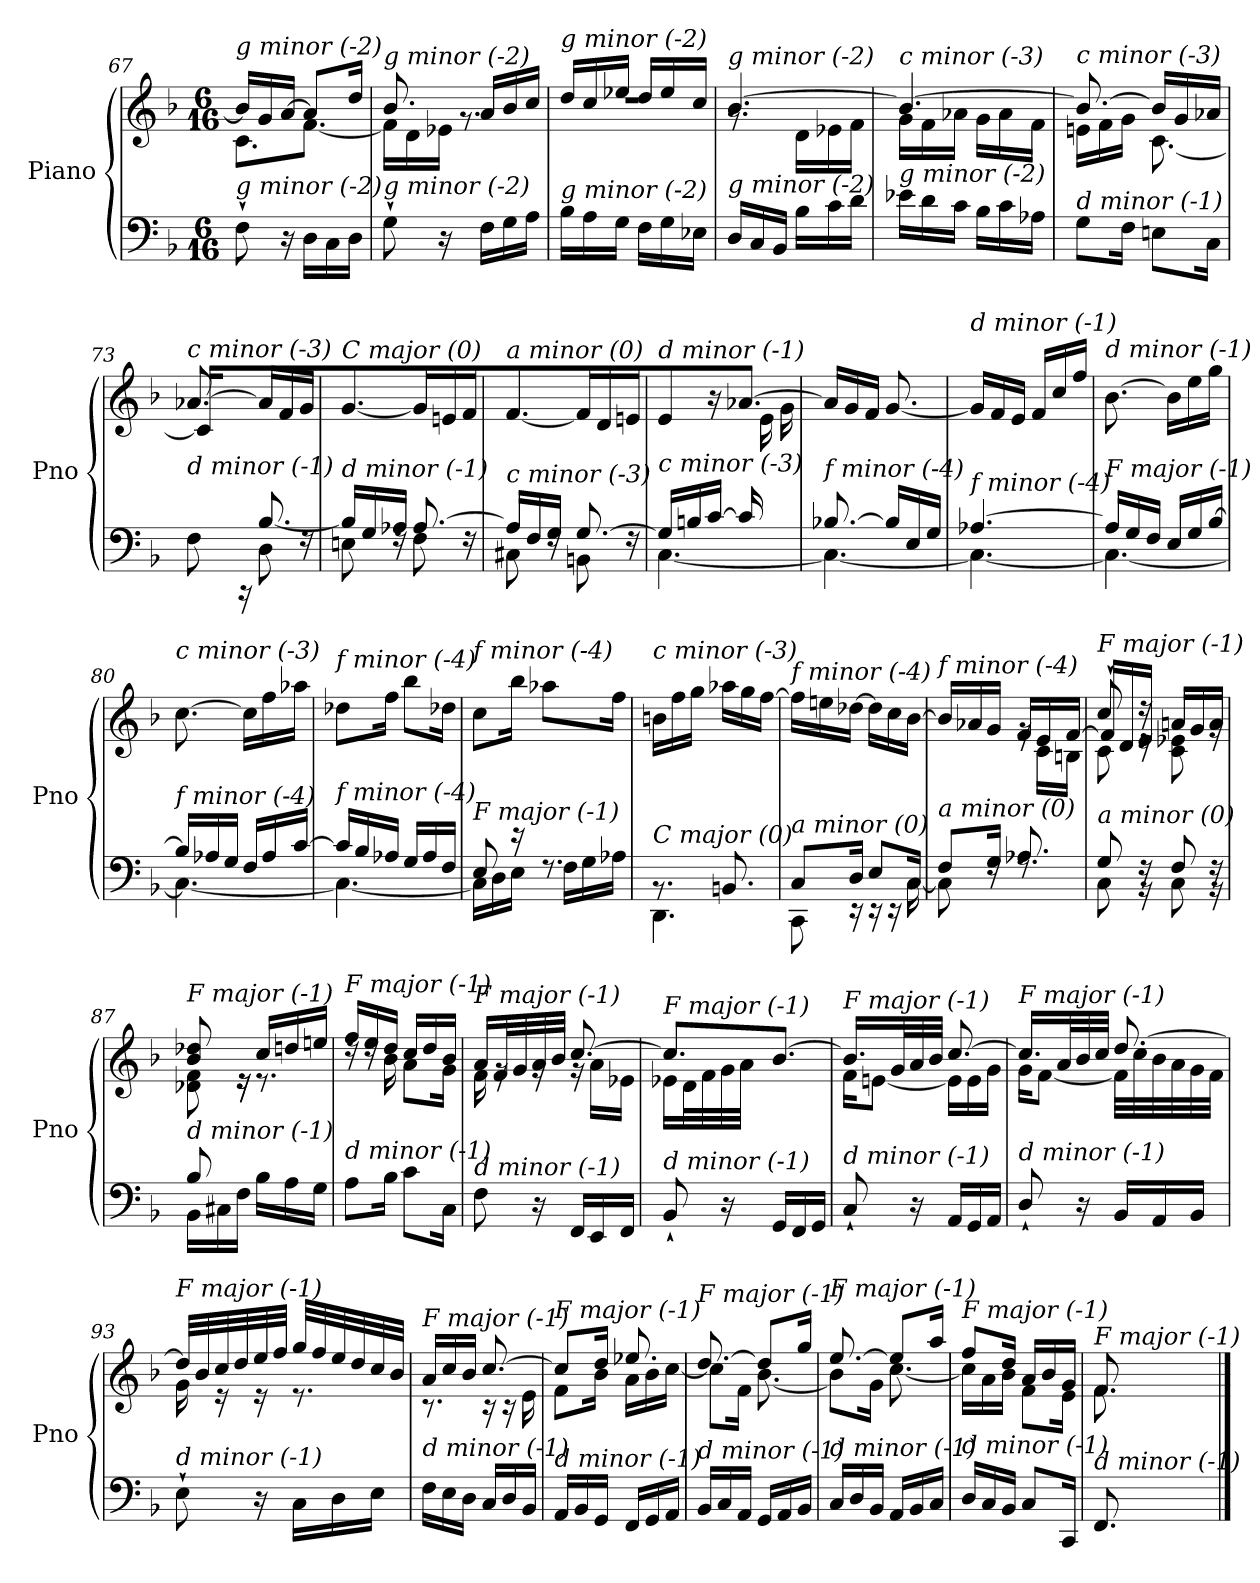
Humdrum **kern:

**kern	**kern
*part1	*part1
*staff2	*staff1
*I"Piano	*
*I'Pno	*
!!LO:PB:g=z
*clefF4	*clefG2
*k[b-]	*k[b-]
*M6/16	*M6/16
=67	=67
*	*^
!	!LO:TX:i:t=g minor (-2)	!
!LO:TX:i:t=g minor (-2)	!	!
8F`\	16b-/LL]	8.c\L
.	16g/	.
16r	[16a/JJ	.
16D\LL	8a/L]	[8.f\J
16C\	.	.
16D\JJ	16dd/Jk	.
=68	=68	=68
!	!LO:TX:i:t=g minor (-2)	!
!LO:TX:i:t=g minor (-2)	!	!
8G`\	8.b-/	16f\LL]
.	.	16d\
16r	.	16e-X\JJ
16F\LL	16a/LL	8.rg
16G\	16b-/	.
16A\JJ	16cc/JJ	.
=69	=69	=69
!	!LO:TX:i:t=g minor (-2)	!
!LO:TX:i:t=g minor (-2)	!	!
16B-\LL	16dd/LL	4.rdd
16A\	16cc/	.
16G\JJ	16ee-X/JJ	.
16F\LL	16dd/LL	.
16G\	16ee-/	.
16E-X\JJ	16cc/JJ	.
=70	=70	=70
!	!LO:TX:i:t=g minor (-2)	!
!LO:TX:i:t=g minor (-2)	!	!
16D/LL	[4.b-/	8.rg
16C/	.	.
16BB-/JJ	.	.
16B-\LL	.	16d\LL
16c\	.	16e-X\
16d\JJ	.	16f\JJ
=71	=71	=71
!	!LO:TX:i:t=c minor (-3)	!
!LO:TX:i:t=g minor (-2)	!	!
16e-X\LL	4.b-/_	16g\LL
16d\	.	16f\
16c\JJ	.	16a-X\JJ
16B-\LL	.	16g\LL
16c\	.	16a-\
16A-X\JJ	.	16f\JJ
=72	=72	=72
!	!LO:TX:i:t=c minor (-3)	!
!LO:TX:i:t=d minor (-1)	!	!
8G\L	8.b-/_	16en\LL
.	.	16f\
16F\Jk	.	16g\JJ
8En\L	16b-/LL]	[8.c\
.	16g/	.
16C\Jk	16a-X/JJ	.
!!LO:LB:g=z
=73	=73	=73
*^	*	*^
*	*^	*	*	*
!	!	!	!LO:TX:i:t=c minor (-3)	!	!
!LO:TX:i:t=d minor (-1)	!	!	!	!	!
16ryy	8F\	8.ryy	[8.a-X/	16c\LL]	8.ryy
16A-X/	.	.	.	8ryy	.
16B-/JJ	16rCC	.	.	.	.
8.ryy	[8.B-/	8D\	16a-/LL]	8.ryy	8.ryy
.	.	.	16f/	.	.
.	.	16rF	16g/JJ	.	.
*	*	*	*v	*v	*v
=74	=74	=74	=74
!	!	!	!LO:TX:i:t=C major (0)
!LO:TX:i:t=d minor (-1)	!	!	!
*	*v	*v	*
16B-/LL]	8En\	[8.g/
16G/	.	.
16A-X/JJ	16rF	.
[8.A-/	8F\	16g/LL]
.	.	16en/
.	16rF	16f/JJ
=75	=75	=75
!	!	!LO:TX:i:t=a minor (0)
!LO:TX:i:t=c minor (-3)	!	!
16A-/LL]	8C#Xi\	[8.f/
16F/	.	.
16G/JJ	16rF	.
[8.G/	8BBn\	16f/LL]
.	.	16d/
.	16rF	16en/JJ
=76	=76	=76
*	*	*^
!	!	!LO:TX:i:t=d minor (-1)	!
!LO:TX:i:t=c minor (-3)	!	!	!
16G/LL]	[4.C\	8e/	4ryy
16Bn/	.	.	.
[16c/JJ	.	16r	.
16c/LL]	.	[8.a-X/	.
8ryy	.	.	16e\
.	.	.	16g\JJ
=77	=77	=77	=77
!	!	!LO:TX:i:t=d minor (-1)	!
!LO:TX:i:t=f minor (-4)	!	!	!
*	*	*v	*v
[8.B-X/	4.C\_	16a-/LL]
.	.	16g/
.	.	16f/JJ
16B-/LL]	.	[8.g/
16E/	.	.
16G/JJ	.	.
=78	=78	=78
!	!	!LO:TX:i:t=d minor (-1)
!LO:TX:i:t=f minor (-4)	!	!
[4.A-X/	4.C\_	16g/LL]
.	.	16f/
.	.	16e/JJ
.	.	16f/LL
.	.	16cc/
.	.	16ff/JJ
!!LO:LB:g=z
=79	=79	=79
!	!	!LO:TX:i:t=d minor (-1)
!LO:TX:i:t=F major (-1)	!	!
16A-/LL]	4.C\_	[8.b-\
16G/	.	.
16F/JJ	.	.
16E/LL	.	16b-\LL]
16G/	.	16ee\
[16B-/JJ	.	16gg\JJ
=80	=80	=80
!	!	!LO:TX:i:t=c minor (-3)
!LO:TX:i:t=f minor (-4)	!	!
16B-/LL]	4.C\_	[8.cc\
16A-X/	.	.
16G/JJ	.	.
16F/LL	.	16cc\LL]
16A-/	.	16ff\
[16c/JJ	.	16aa-X\JJ
=81	=81	=81
!	!	!LO:TX:i:t=f minor (-4)
!LO:TX:i:t=f minor (-4)	!	!
16c/LL]	4.C\_	8dd-X\L
16B-/	.	.
16A-X/JJ	.	16ff\Jk
16G/LL	.	8bb-\L
16A-/	.	.
16F/JJ	.	16dd-X\Jk
=82	=82	=82
!	!	!LO:TX:i:t=f minor (-4)
!LO:TX:i:t=F major (-1)	!	!
8E/	16C\LL]	8cc\L
.	16D\	.
16r	16E\JJ	16bb-\Jk
8.rF	16F\LL	8aa-X\L
.	16G\	.
.	16A-X\JJ	16ff\Jk
=83	=83	=83
!	!	!LO:TX:i:t=c minor (-3)
!LO:TX:i:t=C major (0)	!	!
8.rBB	4.DD\	16bn\LL
.	.	16ff\
.	.	16gg\JJ
8.BBn/	.	16aa-X\LL
.	.	16gg\
.	.	[16ff\JJ
=84	=84	=84
!	!	!LO:TX:i:t=f minor (-4)
!LO:TX:i:t=a minor (0)	!	!
8C/L	8CC\	16ff\LL]
.	.	16een\
16D/Jk	16r	[16dd-X\JJ
8E/L	16r	16dd-\LL]
.	16r	16cc\
16C/Jk	[16C\	[16b-\JJ
!!LO:LB:g=z
=85	=85	=85
*	*^	*^
!	!	!	!LO:TX:i:t=f minor (-4)	!
!LO:TX:i:t=a minor (0)	!	!	!	!
8.ryy	8F/L	8C\]	16b-/LL]	8.ryy
.	.	.	16a-X/	.
.	16G/Jk	16rF	16g/JJ	.
8.ryy	8.A-Xj/	8.rF	16f/LL	16rg
.	.	.	16e/	16c\LL
.	.	.	[16f/JJ	16Bn\JJ
=86	=86	=86	=86	=86
*	*	*	*	*^
!	!	!	!LO:TX:i:t=F major (-1)	!	!
!LO:TX:i:t=a minor (0)	!	!	!	!	!
8.ryy	8G/	8C\	8cc`/	8c\	16f/LL]
.	.	.	.	.	16d/
.	16rBB	16rF	16rdd	16re	16e/JJ
8.ryy	8F/	8C\	16an/LL	8c\ 8e-X\	8.ryy
.	.	.	16g/	.	.
.	16rBB	16rF	16a/JJ	16rg	.
=87	=87	=87	=87	=87	=87
!	!	!	!LO:TX:i:t=F major (-1)	!	!
!LO:TX:i:t=d minor (-1)	!	!	!	!	!
*	*v	*v	*	*	*
8B-/	16BB-\LL	8b-/ 8dd-X/	8d-X\ 8f\	8.ryy
.	16C#Xi\	.	.	.
16ryy	16F\JJ	16re	16r	.
16B-\LL	8.ryy	16cc/LL	8.r	8.ryy
16A\	.	16ddn/	.	.
16G\JJ	.	16een/JJ	.	.
*v	*v	*	*	*
*	*	*v	*v
=88	=88	=88
!	!LO:TX:i:t=F major (-1)	!
!LO:TX:i:t=d minor (-1)	!	!
8A\L	16ff/LL	16rdd
.	16ee/	16rdd
16B-\Jk	16dd/JJ	16b-\
8c\L	16cc/LL	8a\L
.	16dd/	.
16C\Jk	16b-/JJ	16g\Jk
=89	=89	=89
!	!LO:TX:i:t=F major (-1)	!
!LO:TX:i:t=d minor (-1)	!	!
8F\	16a/LL	16f\
.	32f/L	16rg
.	32g/	.
16r	32a/	16rg
.	32b-/JJJ	.
16FF/LL	[8.cc/	16rg
16EE/	.	16a\LL
16FF/JJ	.	16e-X\JJ
=90	=90	=90
!	!LO:TX:i:t=F major (-1)	!
!LO:TX:i:t=d minor (-1)	!	!
8BB-`/	8.cc/L]	16e-X\LL
.	.	32d\L
.	.	32f\
16r	.	32g\
.	.	32a\JJJ
16GG/LL	[8.b-/J	16b-\LLyy
16FF/	.	16d\
16GG/JJ	.	16f\JJ
!!LO:LB:g=z	!!
=91	=91	=91
!	!LO:TX:i:t=F major (-1)	!
!LO:TX:i:t=d minor (-1)	!	!
8C`/	16.b-/LL]	16f\KL
.	.	[8en\J
.	32g/L	.
16r	32a/	.
.	32b-/JJJ	.
16AA/LL	[8.cc/	16e\LL]
16GG/	.	16e\
16AA/JJ	.	16g\JJ
=92	=92	=92
!	!LO:TX:i:t=F major (-1)	!
!LO:TX:i:t=d minor (-1)	!	!
8D`/	16.cc/LL]	16g\KL
.	.	[8f\J
.	32a/L	.
16r	32b-/	.
.	32cc/JJJ	.
16BB-/LL	[8.dd/	32f\LLL]
.	.	32cc\
16AA/	.	32b-\
.	.	32a\
16BB-/JJ	.	32g\
.	.	32f\JJJ
=93	=93	=93
!	!LO:TX:i:t=F major (-1)	!
!LO:TX:i:t=d minor (-1)	!	!
8E`\	32dd/LLL]	16g\
.	32b-/	.
.	32cc/	16r
.	32dd/	.
16r	32ee/	16r
.	32ff/JJJ	.
16C\LL	32gg/LLL	8.r
.	32ff/	.
16D\	32ee/	.
.	32dd/	.
16E\JJ	32cc/	.
.	32b-/JJJ	.
=94	=94	=94
!	!LO:TX:i:t=F major (-1)	!
!LO:TX:i:t=d minor (-1)	!	!
16F\LL	16a/LL	8.r
16E\	16cc/	.
16D\JJ	16b-/JJ	.
16C/LL	[8.cc/	16r
16D/	.	16r
16BB-/JJ	.	16e\
!!LO:LB:g=z	!!
=95	=95	=95
!	!LO:TX:i:t=F major (-1)	!
!LO:TX:i:t=d minor (-1)	!	!
16AA/LL	8cc/L]	8f\L
16BB-/	.	.
16GG/JJ	16dd/Jk	16b-\Jk
16FF/LL	8.ee-X/	16a\LL
16GG/	.	16b-\
16AA/JJ	.	[16cc\JJ
=96	=96	=96
!	!LO:TX:i:t=F major (-1)	!
!LO:TX:i:t=d minor (-1)	!	!
16BB-/LL	[8.dd/	8cc\L]
16C/	.	.
16AA/JJ	.	16f\Jk
16GG/LL	8dd/L]	[8.b-\
16AA/	.	.
16BB-/JJ	16gg/Jk	.
=97	=97	=97
!	!LO:TX:i:t=F major (-1)	!
!LO:TX:i:t=d minor (-1)	!	!
16C/LL	[8.ee/	8b-\L]
16D/	.	.
16BB-/JJ	.	16g\Jk
16AA/LL	8ee/L]	[8.cc\
16BB-/	.	.
16C/JJ	16aa/Jk	.
=98	=98	=98
!	!LO:TX:i:t=F major (-1)	!
!LO:TX:i:t=d minor (-1)	!	!
16D/LL	8ff/L	16cc\LL]
16C/	.	16a\
16BB-/JJ	16dd/Jk	16b-\JJ
8C/L	16a/LL	8f\L
.	16b-/	.
16CC/Jk	16g/JJ	16e\Jk
=99	=99	=99
!	!LO:TX:i:t=F major (-1)	!
!LO:TX:i:t=d minor (-1)	!	!
8.FF/	8.f/	8.f\
*	*v	*v
==	==
*-	*-
